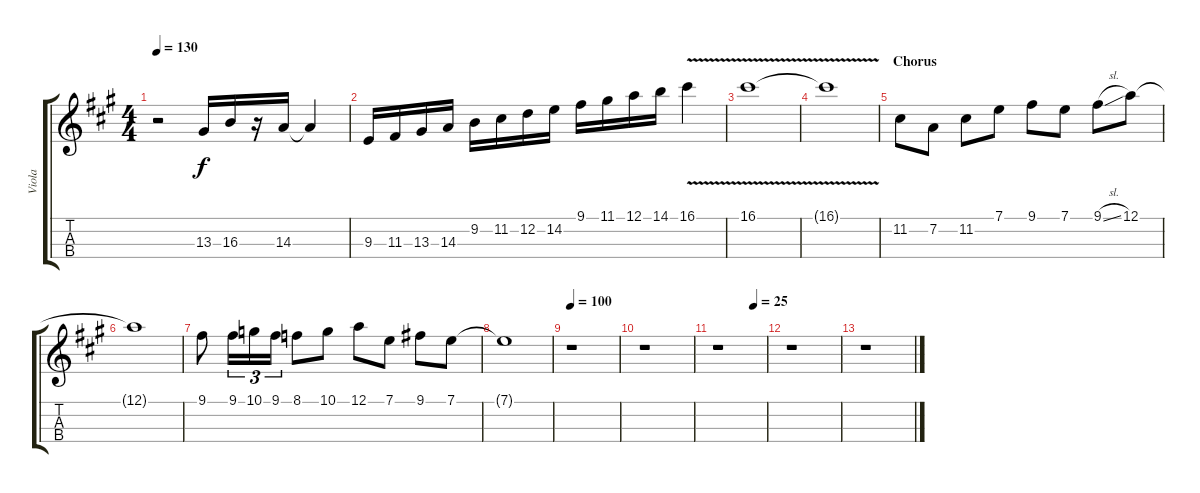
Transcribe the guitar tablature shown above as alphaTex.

\track ("Viola" "Viola") {instrument stringensemble1}
\staff {score tabs}
\tuning (A4 D4 G3 C3) {hide}
\ts (4 4)
\tempo 130
\clef g2
\ks a
r.2{dy f} 13.3.16 16.3.16 r.16 14.3.16 14.3{t}.4 |
9.3.16 11.3.16 13.3.16 14.3.16 9.2.16 11.2.16 12.2.16 14.2.16 9.1.16 11.1.16 12.1.16 14.1.16 16.1{v}.4 |
16.1{v}.1 |
16.1{t}.1 |
\section ("" "Chorus")
11.2.8 7.2.8 11.2.8 7.1.8 9.1.8 7.1.8 9.1{sl}.8 12.1.8 |
12.1{t}.1 |
9.1.8 9.1.16{tu (3 2)} 10.1.16{tu (3 2)} 9.1.16{tu (3 2)} 8.1.8 10.1.8 12.1.8 7.1.8 9.1.8 7.1.8 |
7.1{t}.1 |
\tempo 100
r.1 |
r.1 |
\tempo (25 0.75)
r.1 |
r.1 |
r.1
